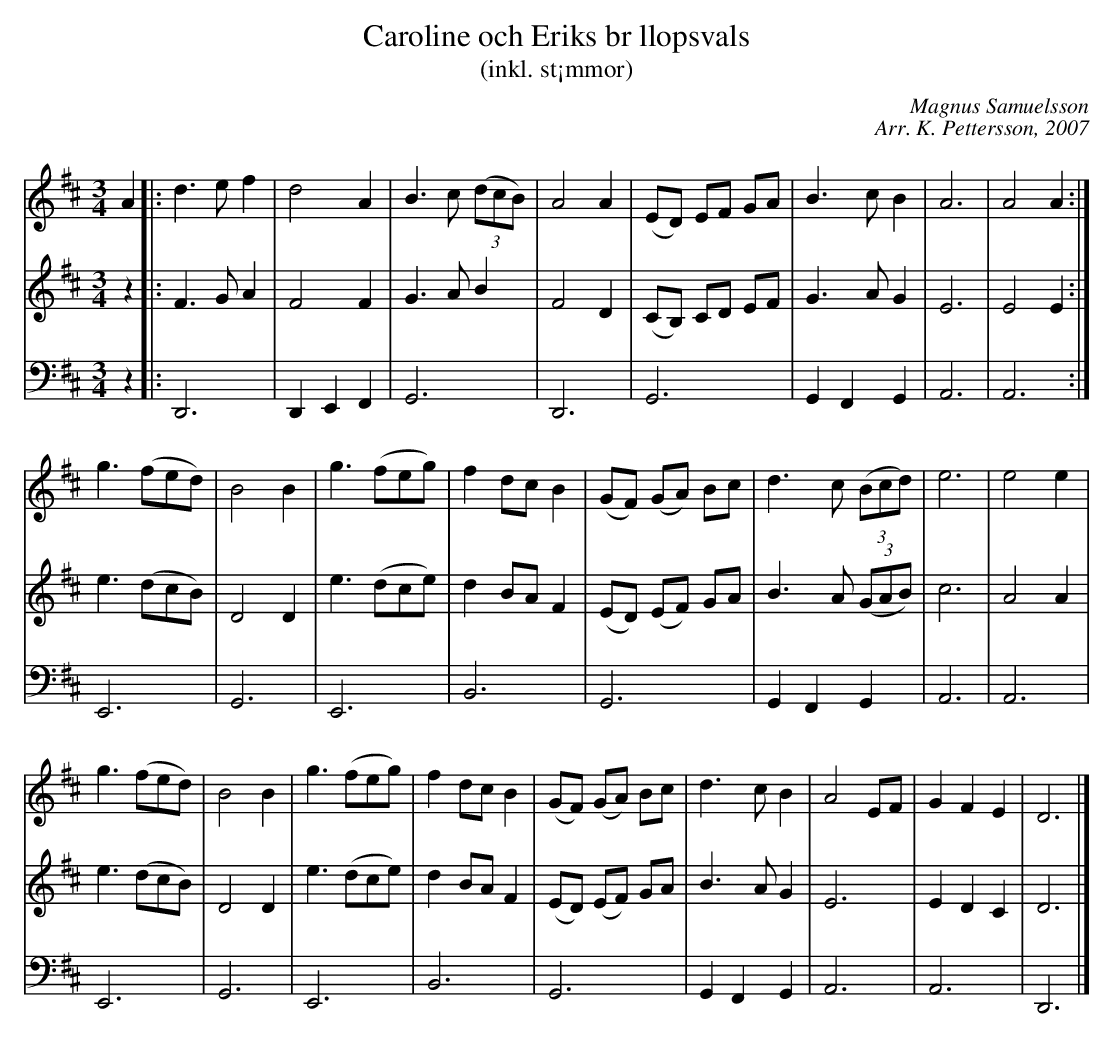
X:1
T: Caroline och Eriks br llopsvals
T: (inkl. st¡mmor)
C: Magnus Samuelsson
C: Arr. K. Pettersson, 2007
M: 3/4
L: 1/4
K: D
V: 1
A |: d>ef | d2A | B>c ((3d/c/B/) | A2A | (E/D/) E/F/ G/A/ | B>cB | A3 | A2A :|
g>(fe/d/) | B2B | g>(fe/g/) | fd/c/B | (G/F/) (G/A/) B/c/ | d>c ((3B/c/d/) | e3 | e2e |
g>(fe/d/) | B2B | g>(fe/g/) | fd/c/B | (G/F/) (G/A/) B/c/ | d>cB | A2E/F/ | GFE | D3 |]
V: 2
z |: F>GA | F2F | G>AB | F2D | (C/B,/) C/D/ E/F/ | G>AG | E3 | E2E :|
e>(dc/B/) | D2D | e>(dc/e/) | dB/A/F | (E/D/) (E/F/) G/A/ | B>A ((3G/A/B/) | c3 | A2A |
e>(dc/B/) | D2D | e>(dc/e/) | dB/A/F | (E/D/) (E/F/) G/A/ | B>AG | E3 | EDC | D3 |]
V: 3
K: bass
z |: D,,3 | D,,E,,F,, | G,,3 | D,,3 | G,,3 | G,,F,,G,, | A,,3 | A,,3 :|
E,,3 | G,,3 | E,,3 | B,,3 | G,,3 | G,,F,,G,, | A,,3 | A,,3 |
E,,3 | G,,3 | E,,3 | B,,3 | G,,3 | G,,F,,G,, | A,,3 | A,,3 | D,,3 |]
